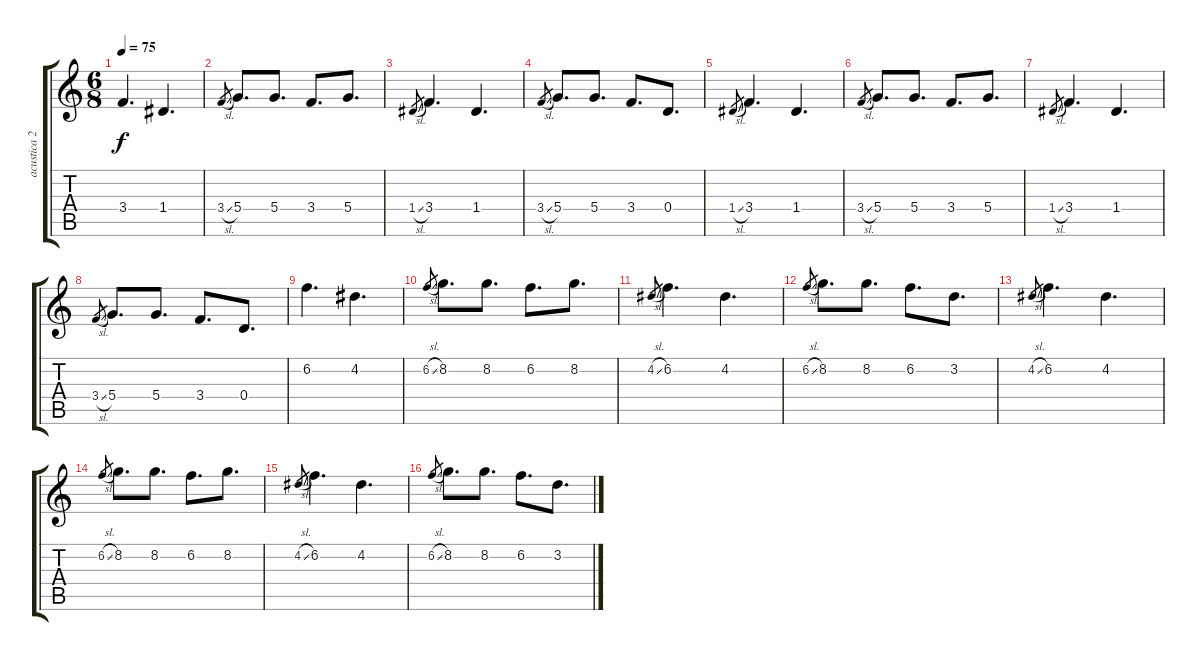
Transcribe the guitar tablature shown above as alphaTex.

\track ("acustica 2" "acustica 2") {instrument acousticguitarnylon}
\staff {score tabs}
\tuning (E4 B3 G3 D3 A2 E2) {hide}
\ts (6 8)
\tempo 75
\clef g2
\ks c
3.4.4{d dy f} 1.4.4{d} |
3.4{sl}.8{gr} 5.4.8{d} 5.4.8{d} 3.4.8{d} 5.4.8{d} |
1.4{sl}.8{gr} 3.4.4{d} 1.4.4{d} |
3.4{sl}.8{gr} 5.4.8{d} 5.4.8{d} 3.4.8{d} 0.4.8{d} |
1.4{sl}.8{gr} 3.4.4{d} 1.4.4{d} |
3.4{sl}.8{gr} 5.4.8{d} 5.4.8{d} 3.4.8{d} 5.4.8{d} |
1.4{sl}.8{gr} 3.4.4{d} 1.4.4{d} |
3.4{sl}.8{gr} 5.4.8{d} 5.4.8{d} 3.4.8{d} 0.4.8{d} |
6.2.4{d} 4.2.4{d} |
6.2{sl}.8{gr} 8.2.8{d} 8.2.8{d} 6.2.8{d} 8.2.8{d} |
4.2{sl}.8{gr} 6.2.4{d} 4.2.4{d} |
6.2{sl}.8{gr} 8.2.8{d} 8.2.8{d} 6.2.8{d} 3.2.8{d} |
4.2{sl}.8{gr} 6.2.4{d} 4.2.4{d} |
6.2{sl}.8{gr} 8.2.8{d} 8.2.8{d} 6.2.8{d} 8.2.8{d} |
4.2{sl}.8{gr} 6.2.4{d} 4.2.4{d} |
6.2{sl}.8{gr} 8.2.8{d} 8.2.8{d} 6.2.8{d} 3.2.8{d}
